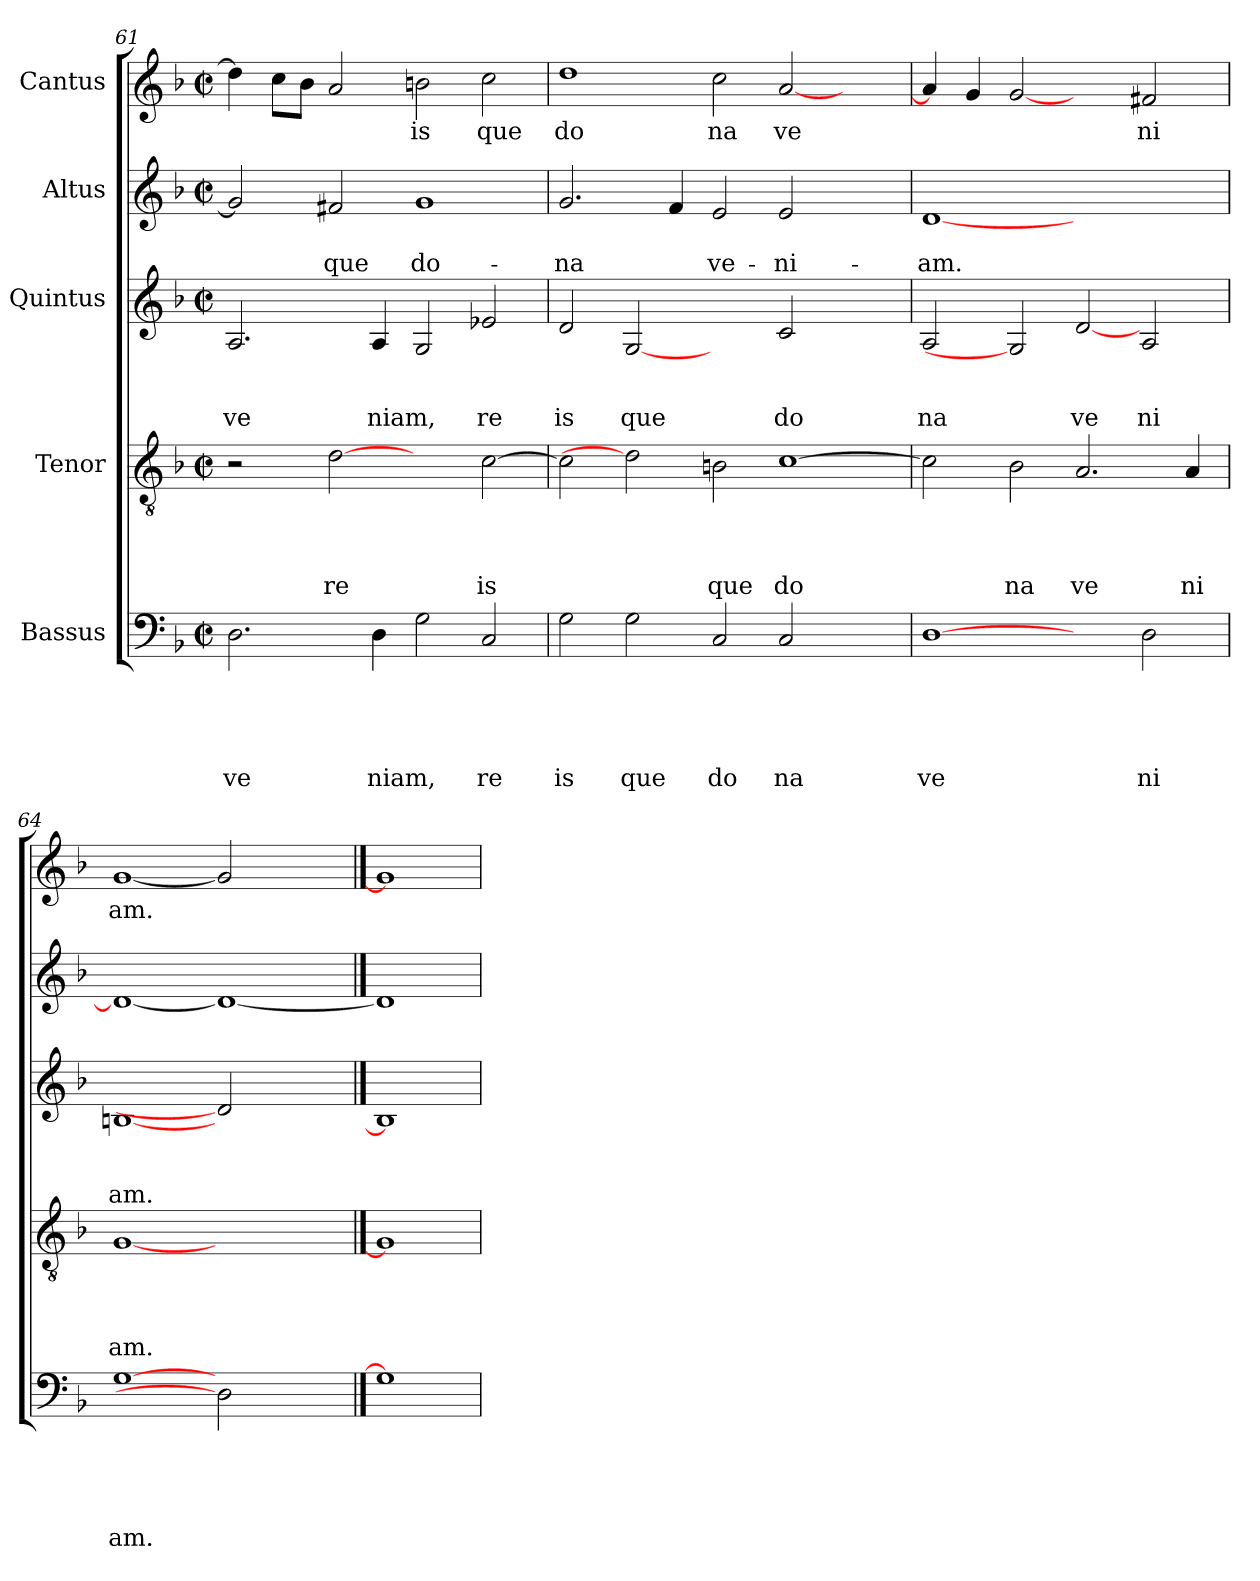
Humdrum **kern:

**kern	**text	**text	**text	**text	**text	**kern	**text	**text	**text	**text	**kern	**text	**text	**text	**kern	**text	**text	**kern	**text
*part5	*part5	*part5	*part5	*part5	*part5	*part4	*part4	*part4	*part4	*part4	*part3	*part3	*part3	*part3	*part2	*part2	*part2	*part1	*part1
*staff5	*staff5	*staff5	*staff5	*staff5	*staff5	*staff4	*staff4	*staff4	*staff4	*staff4	*staff3	*staff3	*staff3	*staff3	*staff2	*staff2	*staff2	*staff1	*staff1
*I"Bassus	*	*	*	*	*	*I"Tenor	*	*	*	*	*I"Quintus	*	*	*	*I"Altus	*	*	*I"Cantus	*
*clefF4	*	*	*	*	*	*clefGv2	*	*	*	*	*clefG2	*	*	*	*clefG2	*	*	*clefG2	*
*k[b-]	*	*	*	*	*	*k[b-]	*	*	*	*	*k[b-]	*	*	*	*k[b-]	*	*	*k[b-]	*
*F:	*	*	*	*	*	*F:	*	*	*	*	*F:	*	*	*	*F:	*	*	*F:	*
*M2/2	*	*	*	*	*	*M2/2	*	*	*	*	*M2/2	*	*	*	*M2/2	*	*	*M2/2	*
*met(c|)	*	*	*	*	*	*met(c|)	*	*	*	*	*met(c|)	*	*	*	*met(c|)	*	*	*met(c|)	*
=61	=61	=61	=61	=61	=61	=61	=61	=61	=61	=61	=61	=61	=61	=61	=61	=61	=61	=61	=61
!	!	!	!	!	!LO:LY:b	!	!	!	!	!	!	!	!	!LO:LY:b	!	!	!	!	!
2.D\	.	.	.	.	ve	2r	.	.	.	.	2.A/	.	.	ve	2g/]	.	.	4dd\]	.
.	.	.	.	.	.	.	.	.	.	.	.	.	.	.	.	.	.	8cc\L	.
.	.	.	.	.	.	.	.	.	.	.	.	.	.	.	.	.	.	8b-\J	.
!	!	!	!	!	!	!	!	!	!	!LO:LY:b	!	!	!	!	!	!	!LO:LY:b	!	!
.	.	.	.	.	.	[2d	.	.	.	re	.	.	.	.	2f#X/	.	-que	2a/	.
!	!	!	!	!	!LO:LY:b	!	!	!	!	!	!	!	!	!LO:LY:b	!	!	!	!	!
4D\	.	.	.	.	niam,	.	.	.	.	.	4A/	.	.	niam,	.	.	.	.	.
!	!	!	!	!	!	!	!	!	!	!	!	!	!	!	!	!	!LO:LY:b	!	!LO:LY:b
2G\	.	.	.	.	.	2ryy	.	.	.	.	2G/	.	.	.	1g	.	do-	2bn\	is
!	!	!	!	!	!LO:LY:b	!	!	!	!	!LO:LY:b	!	!	!	!LO:LY:b	!	!	!	!	!LO:LY:b
2C/	.	.	.	.	re	[>2c\	.	.	.	is	2e-X/	.	.	re	.	.	.	2cc\	que
=62	=62	=62	=62	=62	=62	=62	=62	=62	=62	=62	=62	=62	=62	=62	=62	=62	=62	=62	=62
!	!	!	!	!	!LO:LY:b	!	!	!	!	!	!	!	!	!LO:LY:b	!	!	!LO:LY:b	!	!LO:LY:b
2G\	.	.	.	.	is	2c\]	.	.	.	.	2d/	.	.	is	2.g/	.	-na	1dd	do
!	!	!	!	!	!LO:LY:b	!	!	!	!	!	!	!	!	!LO:LY:b	!	!	!	!	!
2G\	.	.	.	.	que	2d]	.	.	.	.	[2G	.	.	que	.	.	.	.	.
.	.	.	.	.	.	.	.	.	.	.	.	.	.	.	4f/	.	.	.	.
!	!	!	!	!	!LO:LY:b	!	!	!	!	!LO:LY:b	!	!	!	!	!	!	!LO:LY:b	!	!LO:LY:b
2C/	.	.	.	.	do	2Bn\	.	.	.	que	2ryy	.	.	.	2e/	.	ve-	2cc\	na
!	!	!	!	!	!LO:LY:b	!	!	!	!	!LO:LY:b	!	!	!	!LO:LY:b	!	!	!LO:LY:b	!	!LO:LY:b
2C/	.	.	.	.	na	[>1c	.	.	.	do	2c/	.	.	do	2e/	.	-ni-	[<2a/	ve
2ryy	.	.	.	.	.	.	.	.	.	.	2ryy	.	.	.	2ryy	.	.	2ryy	.
=63	=63	=63	=63	=63	=63	=63	=63	=63	=63	=63	=63	=63	=63	=63	=63	=63	=63	=63	=63
!	!	!	!	!	!LO:LY:b	!	!	!	!	!	!	!	!	!LO:LY:b	!	!	!LO:LY:b	!	!
[1D	.	.	.	.	ve	2c\]	.	.	.	.	2A/	.	.	na	[<1d	.	-am.	4a/]	.
.	.	.	.	.	.	.	.	.	.	.	.	.	.	.	.	.	.	4g/	.
!	!	!	!	!	!	!	!	!	!	!LO:LY:b	!	!	!	!	!	!	!	!	!
.	.	.	.	.	.	2B-\	.	.	.	na	2G]	.	.	.	.	.	.	[2g	.
!	!	!	!	!	!	!	!	!	!	!LO:LY:b	!	!	!	!LO:LY:b	!	!	!	!	!
2ryy	.	.	.	.	.	2.A/	.	.	.	ve	[2d	.	.	ve	1ryy	.	.	2ryy	.
!	!	!	!	!	!LO:LY:b	!	!	!	!	!	!	!	!	!LO:LY:b	!	!	!	!	!LO:LY:b
2D\	.	.	.	.	ni	.	.	.	.	.	2A/	.	.	ni	.	.	.	2f#/	ni
!	!	!	!	!	!	!	!	!	!	!LO:LY:b	!	!	!	!	!	!	!	!	!
.	.	.	.	.	.	4A/	.	.	.	ni	.	.	.	.	.	.	.	.	.
=64	=64	=64	=64	=64	=64	=64	=64	=64	=64	=64	=64	=64	=64	=64	=64	=64	=64	=64	=64
!	!	!	!	!	!LO:LY:b	!	!	!	!	!LO:LY:b	!	!	!	!LO:LY:b	!	!	!	!	!LO:LY:b
[1G	.	.	.	.	am.	[1G	.	.	.	am.	[1Bn	.	.	am.	1d_	.	.	[1g	am.
2D]	.	.	.	.	.	1ryy	.	.	.	.	2d]	.	.	.	1d_	.	.	2g]	.
2ryy	.	.	.	.	.	.	.	.	.	.	2ryy	.	.	.	.	.	.	2ryy	.
==65	==65	==65	==65	==65	==65	==65	==65	==65	==65	==65	==65	==65	==65	==65	==65	==65	==65	==65	==65
1G]	.	.	.	.	.	1G]	.	.	.	.	1B]	.	.	.	1d]	.	.	1g]	.
=	=	=	=	=	=	=	=	=	=	=	=	=	=	=	=	=	=	=	=
*-	*-	*-	*-	*-	*-	*-	*-	*-	*-	*-	*-	*-	*-	*-	*-	*-	*-	*-	*-
